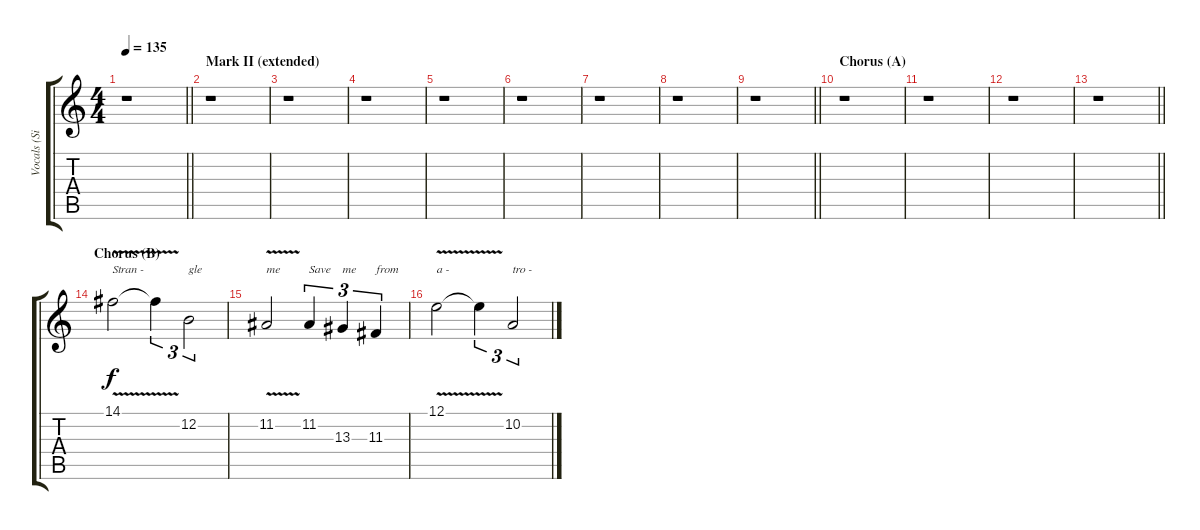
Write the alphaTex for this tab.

\track ("Vocals (Simone)" "Vocals (Si") {instrument flute}
\staff {score tabs}
\tuning (E4 B3 G3 D3 A2 E2) {hide}
\ts (4 4)
\tempo 135
\clef g2
\barLineRight lightlight
\ks c
r.1{dy f} |
\section ("" "Mark II (extended)")
r.1 |
r.1 |
r.1 |
r.1 |
r.1 |
r.1 |
r.1 |
\barLineRight lightlight
r.1 |
\section ("" "Chorus (A)")
r.1 |
r.1 |
r.1 |
\barLineRight lightlight
r.1 |
\section ("" "Chorus (B)")
14.1{v}.2{txt "Stran -"} 14.1{t}.4{tu (3 2)} 12.2.2{tu (3 2) txt "gle"} |
11.2{v}.2{txt "me"} 11.2.4{tu (3 2) txt "Save"} 13.3.4{tu (3 2) txt "me"} 11.3.4{tu (3 2) txt "from"} |
12.1{v}.2{txt "a -"} 12.1{t}.4{tu (3 2)} 10.2.2{tu (3 2) txt "tro -"}
